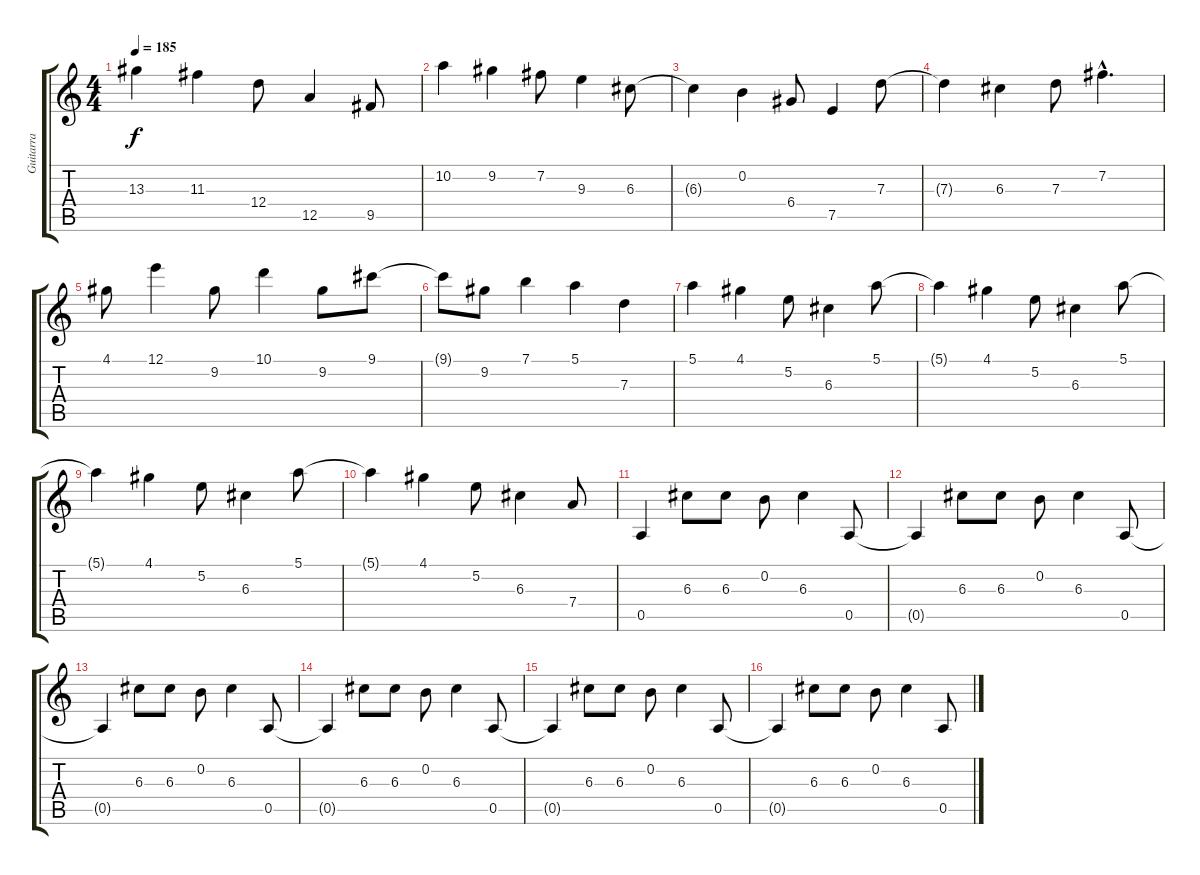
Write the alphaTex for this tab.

\track ("Guitarra" "Guitarra") {instrument electricguitarjazz}
\staff {score tabs}
\tuning (E4 B3 G3 D3 A2 E2) {hide}
\ts (4 4)
\tempo 185
\clef g2
\ks c
13.3{t}.4{dy f} 11.3.4 12.4.8 12.5.4 9.5.8 |
10.2.4 9.2.4 7.2.8 9.3.4 6.3.8 |
6.3{t}.4 0.2.4 6.4.8 7.5.4 7.3.8 |
7.3{t}.4 6.3.4 7.3.8 7.2{hac}.4{d} |
4.1.8 12.1.4 9.2.8 10.1.4 9.2.8 9.1.8 |
9.1{t}.8 9.2.8 7.1.4 5.1.4 7.3.4 |
5.1.4 4.1.4 5.2.8 6.3.4 5.1.8 |
5.1{t}.4 4.1.4 5.2.8 6.3.4 5.1.8 |
5.1{t}.4 4.1.4 5.2.8 6.3.4 5.1.8 |
5.1{t}.4 4.1.4 5.2.8 6.3.4 7.4.8 |
0.5.4 6.3.8 6.3.8 0.2.8 6.3.4 0.5.8 |
0.5{t}.4 6.3.8 6.3.8 0.2.8 6.3.4 0.5.8 |
0.5{t}.4 6.3.8 6.3.8 0.2.8 6.3.4 0.5.8 |
0.5{t}.4 6.3.8 6.3.8 0.2.8 6.3.4 0.5.8 |
0.5{t}.4 6.3.8 6.3.8 0.2.8 6.3.4 0.5.8 |
0.5{t}.4 6.3.8 6.3.8 0.2.8 6.3.4 0.5.8
